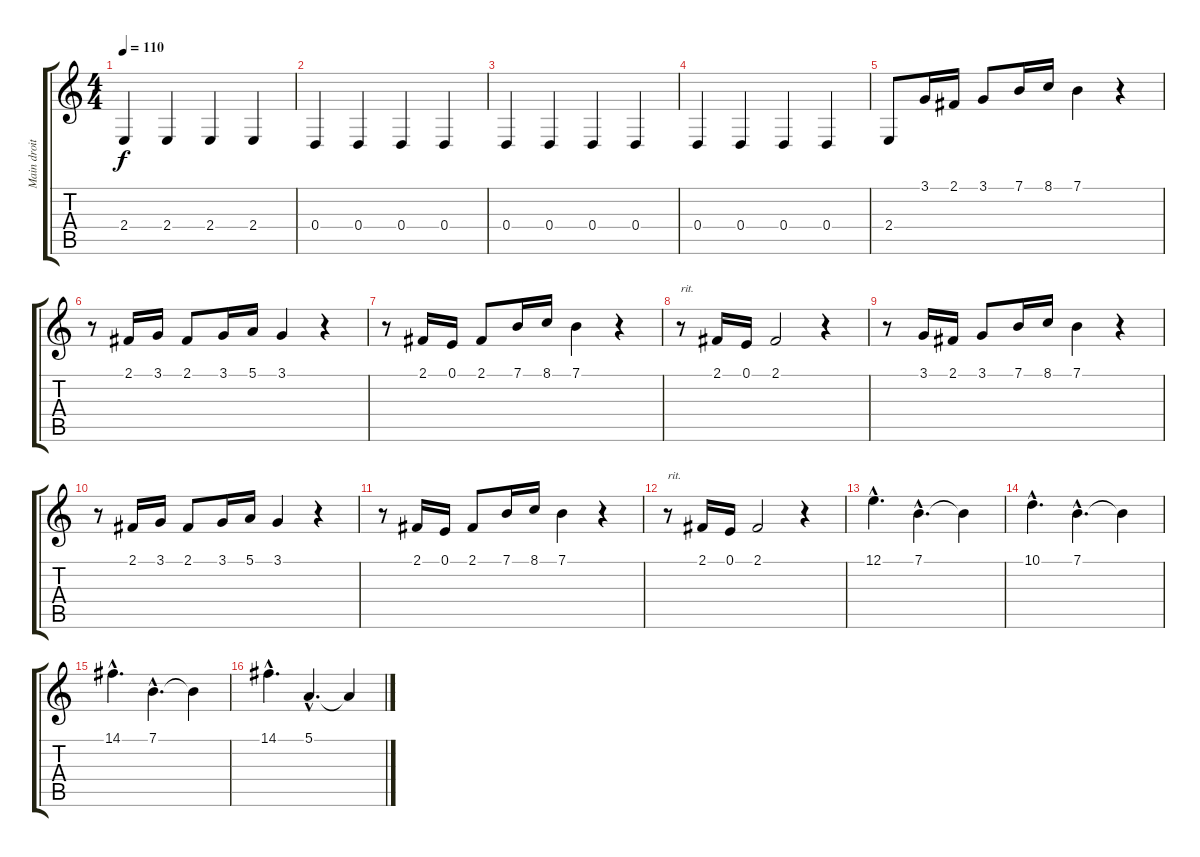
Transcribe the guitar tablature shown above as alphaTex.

\track ("Main droite" "Main droit") {instrument acousticgrandpiano}
\staff {score tabs}
\tuning (E4 B3 G3 D3 A2 E2) {hide}
\ts (4 4)
\tempo 110
\clef g2
\ks c
2.4.4{dy f instrument acousticgrandpiano} 2.4.4 2.4.4 2.4.4 |
0.4.4 0.4.4 0.4.4 0.4.4 |
0.4.4 0.4.4 0.4.4 0.4.4 |
0.4.4 0.4.4 0.4.4 0.4.4 |
2.4.8 3.1.16 2.1.16 3.1.8 7.1.16 8.1.16 7.1.4 r.4 |
r.8 2.1.16 3.1.16 2.1.8 3.1.16 5.1.16 3.1.4 r.4 |
r.8 2.1.16 0.1.16 2.1.8 7.1.16 8.1.16 7.1.4 r.4 |
r.8{txt "rit."} 2.1.16 0.1.16 2.1.2 r.4 |
r.8 3.1.16 2.1.16 3.1.8 7.1.16 8.1.16 7.1.4 r.4 |
r.8 2.1.16 3.1.16 2.1.8 3.1.16 5.1.16 3.1.4 r.4 |
r.8 2.1.16 0.1.16 2.1.8 7.1.16 8.1.16 7.1.4 r.4 |
r.8{txt "rit."} 2.1.16 0.1.16 2.1.2 r.4 |
12.1{hac}.4{d} 7.1{hac}.4{d} 7.1{t}.4 |
10.1{hac}.4{d} 7.1{hac}.4{d} 7.1{t}.4 |
14.1{hac}.4{d} 7.1{hac}.4{d} 7.1{t}.4 |
14.1{hac}.4{d} 5.1{hac}.4{d} 5.1{t}.4
